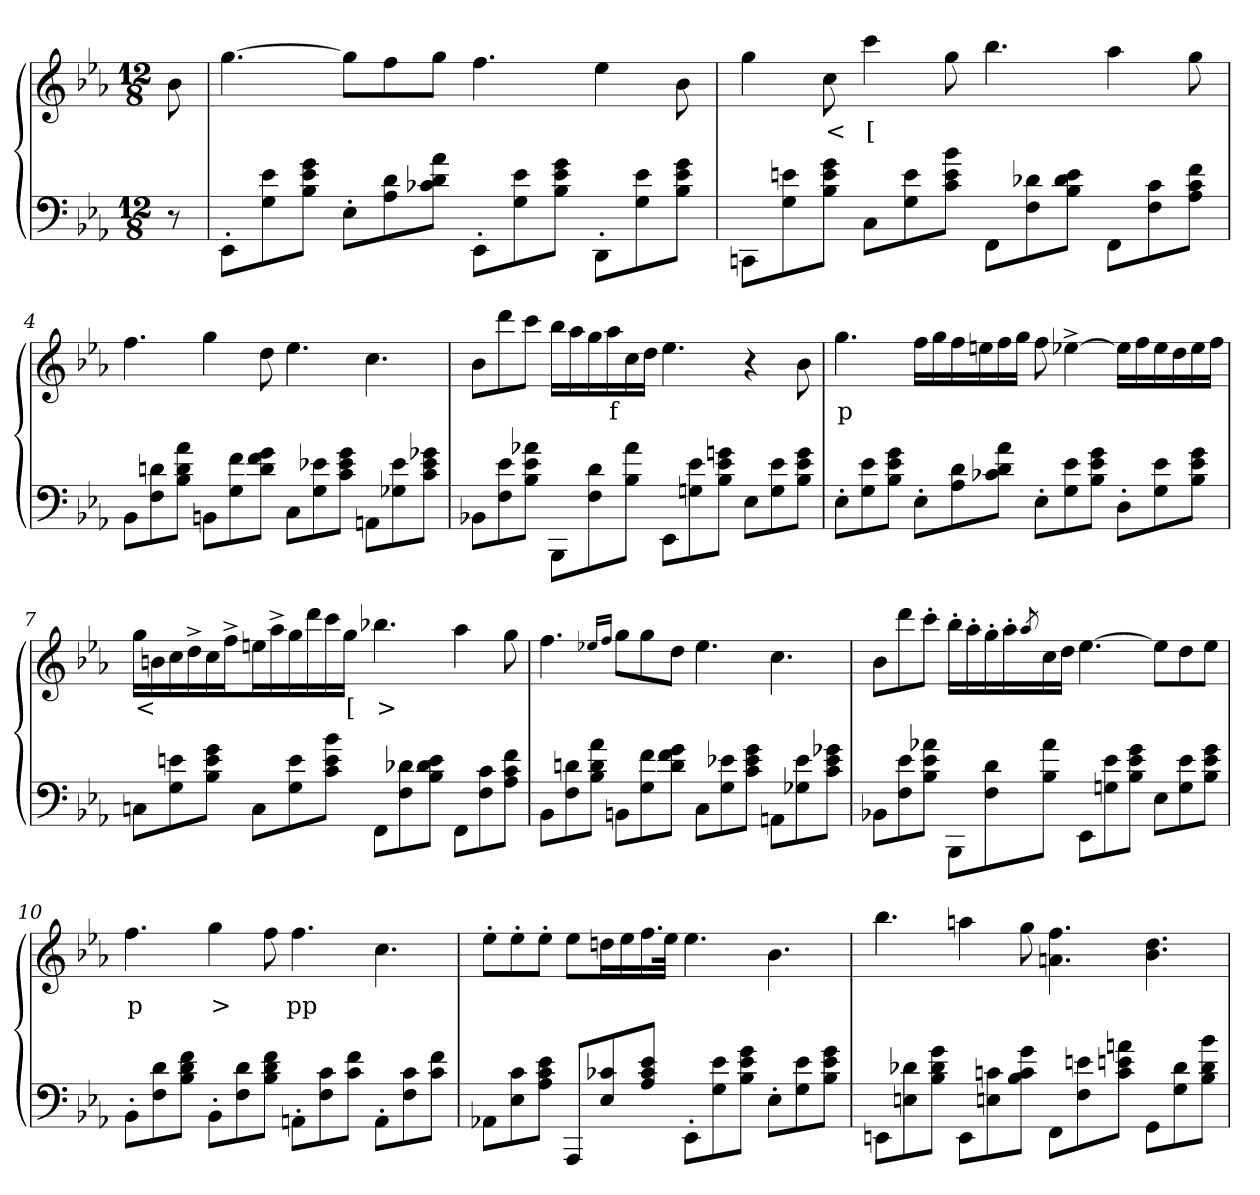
**kern	**kern	**text
*part2	*part1	*part1
*staff2	*staff1	*staff1
*clefF4	*clefG2	*
*k[b-e-a-]	*k[b-e-a-]	*
*M12/8	*M12/8	*
=1	=1	=1
8r	8b-	.
=2	=2	=2
8EE-'>L	[4.gg	.
8e- 8G	.	.
8g 8e- 8B-J	.	.
8E-'>L	8ggL]	.
8d 8A-	8ff	.
8a- 8d 8c-XJ	8ggJ	.
8EE-'>L	4.ff	.
8e- 8G	.	.
8g 8e- 8B-J	.	.
8DD'>L	4ee-	.
8e- 8G	.	.
8g 8e- 8B-J	8b-	.
=3	=3	=3
8CCnL	4gg	.
8en 8G	.	.
8g 8e 8B-J	8cc	<
8CL	4ccc	[
8e 8G	.	.
8b- 8e 8cJ	8gg	.
8FFL	4.bb-	.
8d-X 8F	.	.
8e 8d- 8B-J	.	.
8FFL	4aa-	.
8c 8F	.	.
8f 8c 8A-J	8gg	.
=4	=4	=4
8BB-L	4.ff	.
8dn 8F	.	.
8a- 8d 8B-J	.	.
8BBnL	4gg	.
8f 8G	.	.
8g 8f 8dJ	8dd	.
8CL	4.ee-	.
8e-X 8G	.	.
8g 8e- 8cJ	.	.
8AAnL	4.cc	.
8e- 8G-X	.	.
8g- 8e- 8cJ	.	.
=5	=5	=5
8BB-XL	8b-L	.
8e- 8F	8ddd	.
8a-X 8e- 8B-J	8cccJ	.
8BBB-L	16bb-LL	.
.	16aa-	.
8d 8F	16gg	.
.	16aa-	f
8a- 8B-J	16cc	.
.	16ddJJ	.
8EE-L	4.ee-	.
8e- 8Gn	.	.
8gn 8e- 8B-J	.	.
8E-L	4r	.
8e- 8G	.	.
8g 8e- 8B-J	8b-	.
=6	=6	=6
8E-'>L	4.gg	p
8e- 8G	.	.
8g 8e- 8B-J	.	.
8E-'>L	16ffLL	.
.	16gg	.
8d 8A-	16ff	.
.	16een	.
8a- 8d 8c-XJ	16ff	.
.	16ggJJ	.
8E-'>L	8ff	.
8e- 8G	[4ee-X^>	.
8g 8e- 8B-J	.	.
8D'>L	16ee-LL]	.
.	16ff	.
8e- 8G	16ee-	.
.	16dd	.
8g 8e- 8B-J	16ee-	.
.	16ffJJ	.
=7	=7	=7
8CnL	16ggLL	<
.	16bn	.
8en 8G	16cc	.
.	16dd^>	.
8g 8e 8B-J	16cc	.
.	16ff^>J	.
8CL	16eenL	.
.	16aa-^>	.
8e 8G	16gg	.
.	16ddd	.
8b- 8e 8cJ	16ccc	.
.	16ggJJ	[
8FFL	4.bb-X	>
8d-X 8F	.	.
8e 8d- 8B-J	.	.
8FFL	4aa-	.
8c 8F	.	.
8f 8c 8A-J	8gg	.
=8	=8	=8
8BB-L	4.ff	.
8dn 8F	.	.
8a- 8d 8B-J	.	.
.	16qqee-X/LL	.
.	16qqff/JJ	.
8BBnL	8ggL	.
8f 8G	8gg	.
8g 8f 8dJ	8ddJ	.
8CL	4.ee-	.
8e-X 8G	.	.
8g 8e- 8cJ	.	.
8AAnL	4.cc	.
8e- 8G-X	.	.
8g- 8e- 8cJ	.	.
=9	=9	=9
8BB-XL	8b-L	.
8e- 8F	8ddd	.
8a-X 8e- 8B-J	8ccc'>J	.
8BBB-L	16bb-'>LL	.
.	16aa-'>	.
8d 8F	16gg'>	.
.	16aa-'>	.
.	8qaa-/	.
8a- 8B-J	16cc	.
.	16ddJJ	.
8EE-L	[4.ee-	.
8e- 8Gn	.	.
8g 8e- 8B-J	.	.
8E-L	8ee-L]	.
8e- 8G	8dd	.
8g 8e- 8B-J	8ee-J	.
=10	=10	=10
8BB-'>L	4.ff	p
8d 8F	.	.
8f 8d 8B-J	.	.
8BB-'>L	4gg	>
8d 8F	.	.
8f 8d 8B-J	8ff	.
8AAn'>L	4.ff	pp
8c 8F	.	.
8f 8cJ	.	.
8AA'>L	4.cc	.
8c 8F	.	.
8f 8cJ	.	.
=11	=11	=11
8AA-XL	8ee-'>L	.
8c 8E-	8ee-'>	.
8e- 8c 8A-J	8ee-'>J	.
8AAA-L	8ee-L	.
8c-X 8E-	16ddnL	.
.	16ee-	.
8e- 8c- 8A-J	16.ff	.
.	32ee-JJk	.
8EE-'>L	4.ee-	.
8e- 8G	.	.
8g 8e- 8B-J	.	.
8E-'>L	4.b-	.
8e- 8G	.	.
8g 8e- 8B-J	.	.
=12	=12	=12
8EEnL	4.bb-	.
8d-X 8En	.	.
8g 8d- 8B-J	.	.
8EEL	4aan	.
8cn 8En	.	.
8g 8c 8B-J	8gg	.
8FFL	4.ff 4.an	.
8en 8F	.	.
8an 8en 8cJ	.	.
8GGL	4.dd 4.b-	.
8d- 8G	.	.
8b- 8d- 8B-J	.	.
=	=	=
*-	*-	*-
